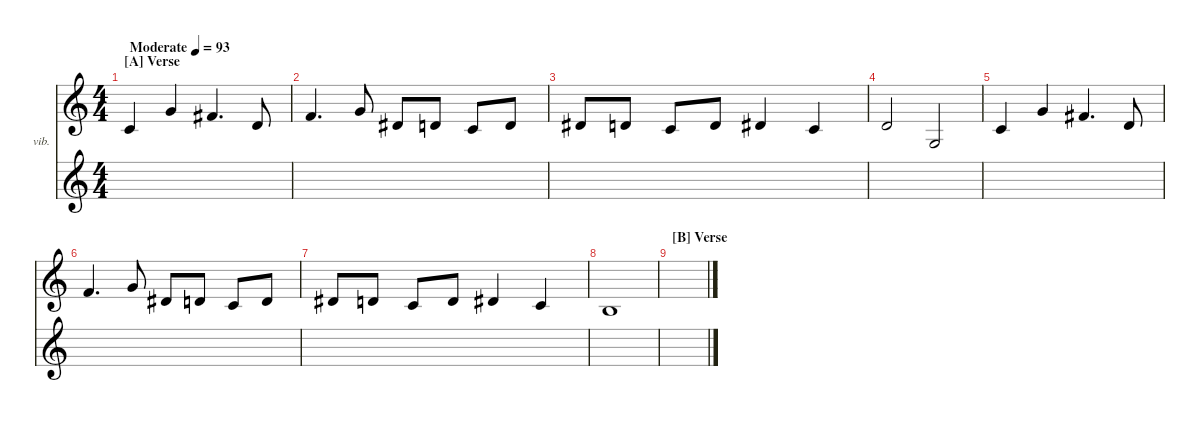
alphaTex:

\defaultSystemsLayout 4
\hideDynamics
\bracketExtendMode nobrackets
\firstSystemTrackNameOrientation horizontal
\otherSystemsTrackNameOrientation horizontal
\track ("Vibraphone" "vib.") {solo instrument vibraphone}
\staff {score}
\tuning (E4 B3 G3 D3 A2 E2)
\ts (4 4)
\beaming (8 2 2 2 2)
\section ("A" "Verse")
\scale
0.952065
\tempo (93 "Moderate")
\accidentals auto
\clef g2
\ottava regular
\simile none
\ks c
1.2.4{dy f instrument vibraphone beam Up} 3.1.4{beam Up} 2.1{acc #}.4{d beam Up} 3.2.8{beam Up} |
\scale
1.03043 1.1.4{d beam Up} 3.1.8{beam Up} 4.2{acc #}.8{beam Up} 3.2.8{beam Up} 1.2.8{beam Up} 3.2.8{beam Up} |
\scale
0.969568 4.2{acc #}.8{beam Up} 3.2.8{beam Up} 1.2.8{beam Up} 3.2.8{beam Up} 4.2{acc #}.4{beam Up} 5.3.4{beam Up} |
\scale
1.03043 7.3.2{beam Up} 5.4.2{beam Up} |
\scale
0.969568 5.3.4{beam Up} 3.1.4{beam Up} 2.1{acc #}.4{d beam Up} 3.2.8{beam Up} |
\scale
1.03043 1.1.4{d beam Up} 3.1.8{beam Up} 4.2{acc #}.8{beam Up} 3.2.8{beam Up} 1.2.8{beam Up} 3.2.8{beam Up} |
\scale
0.969568 4.2{acc #}.8{beam Up} 3.2.8{beam Up} 1.2.8{beam Up} 3.2.8{beam Up} 4.2{acc #}.4{beam Up} 5.3.4{beam Up} |
\scale
1.03043 4.3.1{beam Up} |
\section ("B" "Verse")
\scale
0.969568 |
\scale
1.03043 |
\scale
0.969568 |
\scale
1.03043 |
\scale
0.969568 |
\scale
1.03043 |
\scale
0.969568 |
\scale
1.03043
\staff {score}
\tuning (E4 B3 G3 D3 A2 E2)
\clef g2
\ottava regular
\simile none
\ks c
|
|
|
|
|
|
|
|
|
|
|
|
|
|
|
